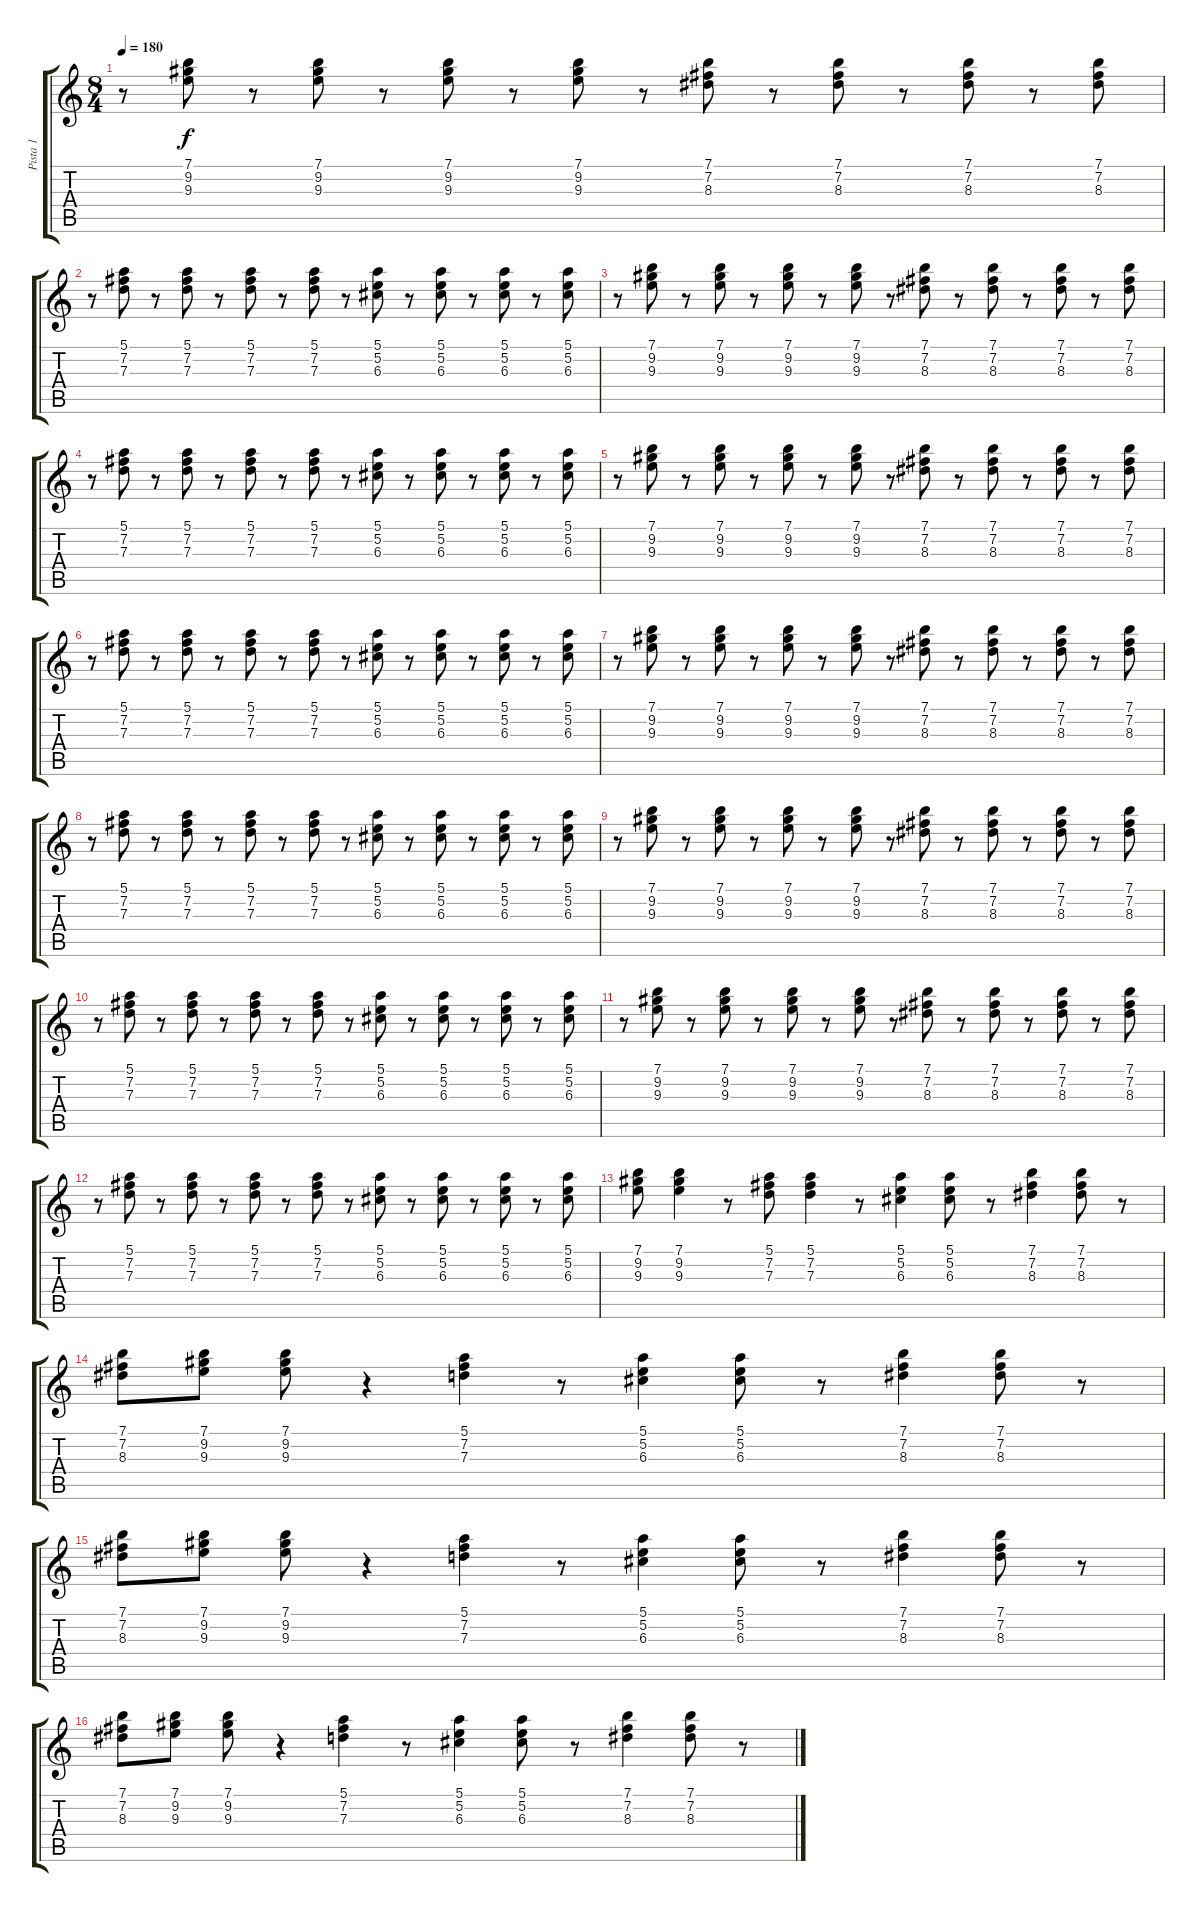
\track ("Pista 1" "Pista 1") {instrument electricguitarclean}
\staff {score tabs}
\tuning (E4 B3 G3 D3 A2 E2) {hide}
\ts (8 4)
\tempo 180
\clef g2
\ks c
r.8{dy f} (7.1 9.2 9.3).8 r.8 (7.1 9.2 9.3).8 r.8 (7.1 9.2 9.3).8 r.8 (7.1 9.2 9.3).8 r.8 (7.1 7.2 8.3).8 r.8 (7.1 7.2 8.3).8 r.8 (7.1 7.2 8.3).8 r.8 (7.1 7.2 8.3).8 |
r.8 (5.1 7.2 7.3).8 r.8 (5.1 7.2 7.3).8 r.8 (5.1 7.2 7.3).8 r.8 (5.1 7.2 7.3).8 r.8 (5.1 5.2 6.3).8 r.8 (5.1 5.2 6.3).8 r.8 (5.1 5.2 6.3).8 r.8 (5.1 5.2 6.3).8 |
r.8 (7.1 9.2 9.3).8 r.8 (7.1 9.2 9.3).8 r.8 (7.1 9.2 9.3).8 r.8 (7.1 9.2 9.3).8 r.8 (7.1 7.2 8.3).8 r.8 (7.1 7.2 8.3).8 r.8 (7.1 7.2 8.3).8 r.8 (7.1 7.2 8.3).8 |
r.8 (5.1 7.2 7.3).8 r.8 (5.1 7.2 7.3).8 r.8 (5.1 7.2 7.3).8 r.8 (5.1 7.2 7.3).8 r.8 (5.1 5.2 6.3).8 r.8 (5.1 5.2 6.3).8 r.8 (5.1 5.2 6.3).8 r.8 (5.1 5.2 6.3).8 |
r.8 (7.1 9.2 9.3).8 r.8 (7.1 9.2 9.3).8 r.8 (7.1 9.2 9.3).8 r.8 (7.1 9.2 9.3).8 r.8 (7.1 7.2 8.3).8 r.8 (7.1 7.2 8.3).8 r.8 (7.1 7.2 8.3).8 r.8 (7.1 7.2 8.3).8 |
r.8 (5.1 7.2 7.3).8 r.8 (5.1 7.2 7.3).8 r.8 (5.1 7.2 7.3).8 r.8 (5.1 7.2 7.3).8 r.8 (5.1 5.2 6.3).8 r.8 (5.1 5.2 6.3).8 r.8 (5.1 5.2 6.3).8 r.8 (5.1 5.2 6.3).8 |
r.8 (7.1 9.2 9.3).8 r.8 (7.1 9.2 9.3).8 r.8 (7.1 9.2 9.3).8 r.8 (7.1 9.2 9.3).8 r.8 (7.1 7.2 8.3).8 r.8 (7.1 7.2 8.3).8 r.8 (7.1 7.2 8.3).8 r.8 (7.1 7.2 8.3).8 |
r.8 (5.1 7.2 7.3).8 r.8 (5.1 7.2 7.3).8 r.8 (5.1 7.2 7.3).8 r.8 (5.1 7.2 7.3).8 r.8 (5.1 5.2 6.3).8 r.8 (5.1 5.2 6.3).8 r.8 (5.1 5.2 6.3).8 r.8 (5.1 5.2 6.3).8 |
r.8 (7.1 9.2 9.3).8 r.8 (7.1 9.2 9.3).8 r.8 (7.1 9.2 9.3).8 r.8 (7.1 9.2 9.3).8 r.8 (7.1 7.2 8.3).8 r.8 (7.1 7.2 8.3).8 r.8 (7.1 7.2 8.3).8 r.8 (7.1 7.2 8.3).8 |
r.8 (5.1 7.2 7.3).8 r.8 (5.1 7.2 7.3).8 r.8 (5.1 7.2 7.3).8 r.8 (5.1 7.2 7.3).8 r.8 (5.1 5.2 6.3).8 r.8 (5.1 5.2 6.3).8 r.8 (5.1 5.2 6.3).8 r.8 (5.1 5.2 6.3).8 |
r.8 (7.1 9.2 9.3).8 r.8 (7.1 9.2 9.3).8 r.8 (7.1 9.2 9.3).8 r.8 (7.1 9.2 9.3).8 r.8 (7.1 7.2 8.3).8 r.8 (7.1 7.2 8.3).8 r.8 (7.1 7.2 8.3).8 r.8 (7.1 7.2 8.3).8 |
r.8 (5.1 7.2 7.3).8 r.8 (5.1 7.2 7.3).8 r.8 (5.1 7.2 7.3).8 r.8 (5.1 7.2 7.3).8 r.8 (5.1 5.2 6.3).8 r.8 (5.1 5.2 6.3).8 r.8 (5.1 5.2 6.3).8 r.8 (5.1 5.2 6.3).8 |
(7.1 9.2 9.3).8 (7.1 9.2 9.3).4 r.8 (5.1 7.2 7.3).8 (5.1 7.2 7.3).4 r.8 (5.1 5.2 6.3).4 (5.1 5.2 6.3).8 r.8 (7.1 7.2 8.3).4 (7.1 7.2 8.3).8 r.8 |
(7.1 7.2 8.3).8 (7.1 9.2 9.3).8 (7.1 9.2 9.3).8 r.4 (5.1 7.2 7.3).4 r.8 (5.1 5.2 6.3).4 (5.1 5.2 6.3).8 r.8 (7.1 7.2 8.3).4 (7.1 7.2 8.3).8 r.8 |
(7.1 7.2 8.3).8 (7.1 9.2 9.3).8 (7.1 9.2 9.3).8 r.4 (5.1 7.2 7.3).4 r.8 (5.1 5.2 6.3).4 (5.1 5.2 6.3).8 r.8 (7.1 7.2 8.3).4 (7.1 7.2 8.3).8 r.8 |
(7.1 7.2 8.3).8 (7.1 9.2 9.3).8 (7.1 9.2 9.3).8 r.4 (5.1 7.2 7.3).4 r.8 (5.1 5.2 6.3).4 (5.1 5.2 6.3).8 r.8 (7.1 7.2 8.3).4 (7.1 7.2 8.3).8 r.8
